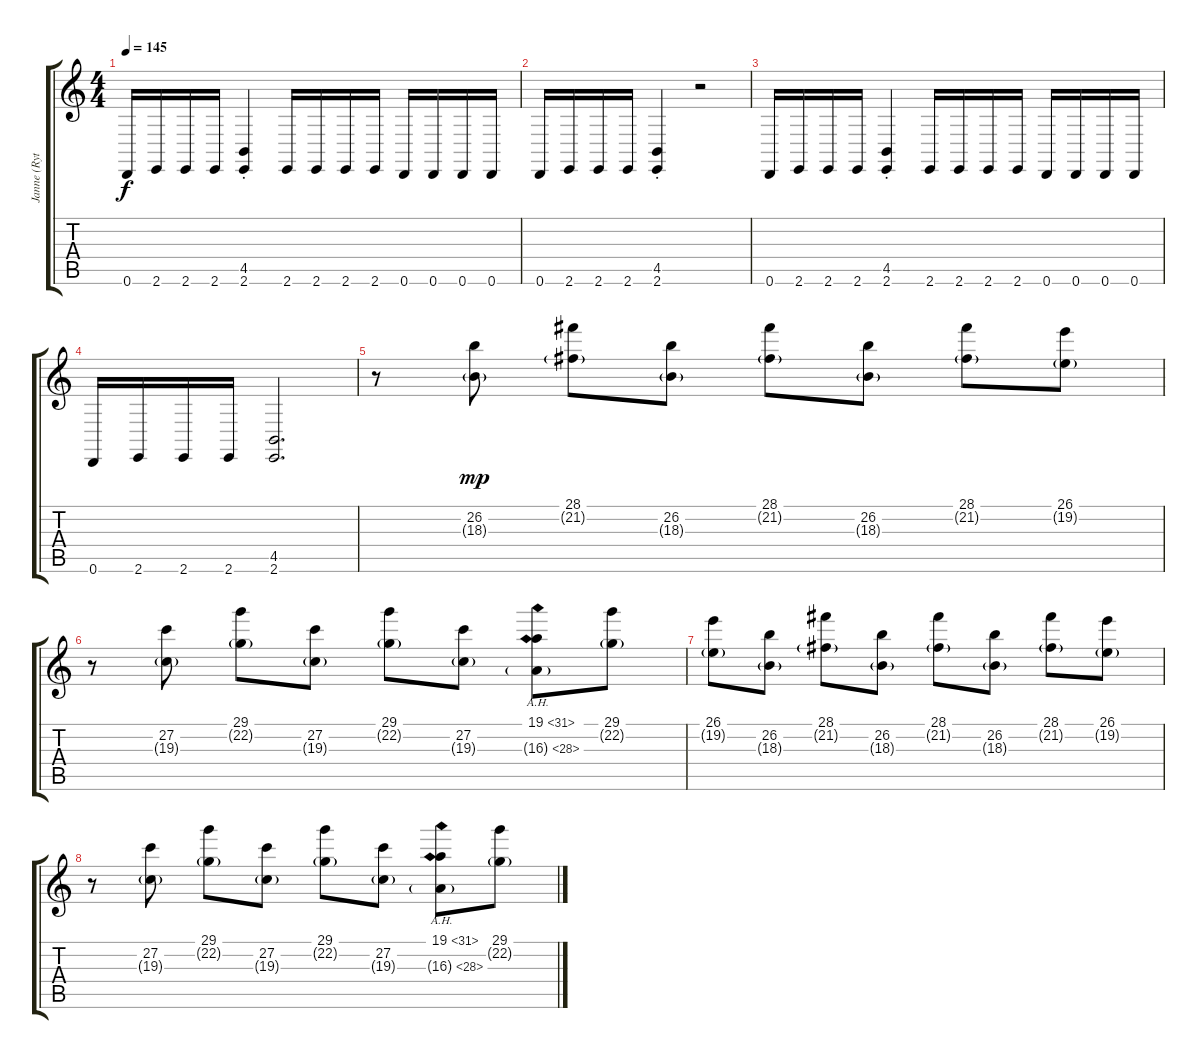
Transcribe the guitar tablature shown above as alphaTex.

\track ("Janne (Rythm I)" "Janne (Ryt") {instrument fx1rain}
\staff {score tabs}
\tuning (D4 A3 F3 C3 G2 D2) {hide}
\ts (4 4)
\tempo 145
\clef g2
\ks c
0.6.16{dy f} 2.6.16 2.6.16 2.6.16 (4.5{st} 2.6{st}).4 2.6.16 2.6.16 2.6.16 2.6.16 0.6.16 0.6.16 0.6.16 0.6.16 |
0.6.16 2.6.16 2.6.16 2.6.16 (4.5{st} 2.6{st}).4 r.2 |
0.6.16 2.6.16 2.6.16 2.6.16 (4.5{st} 2.6{st}).4 2.6.16 2.6.16 2.6.16 2.6.16 0.6.16 0.6.16 0.6.16 0.6.16 |
0.6.16 2.6.16 2.6.16 2.6.16 (4.5 2.6).2{d} |
r.8 (26.2 18.3{g}).8{dy mp volume 6 balance 8 instrument fx4atmosphere} (28.1 21.2{g}).8 (26.2 18.3{g}).8 (28.1 21.2{g}).8 (26.2 18.3{g}).8 (28.1 21.2{g}).8 (26.1 19.2{g}).8 |
r.8 (27.2 19.3{g}).8{volume 5} (29.1 22.2{g}).8 (27.2 19.3{g}).8 (29.1 22.2{g}).8 (27.2 19.3{g}).8 (19.1{ah 12} 16.3{ah 12 g}).8 (29.1 22.2{g}).8 |
(26.1 19.2{g}).8 (26.2 18.3{g}).8{volume 6} (28.1 21.2{g}).8 (26.2 18.3{g}).8 (28.1 21.2{g}).8 (26.2 18.3{g}).8 (28.1 21.2{g}).8 (26.1 19.2{g}).8 |
r.8 (27.2 19.3{g}).8{volume 5} (29.1 22.2{g}).8 (27.2 19.3{g}).8 (29.1 22.2{g}).8 (27.2 19.3{g}).8 (19.1{ah 12} 16.3{ah 12 g}).8 (29.1 22.2{g}).8
